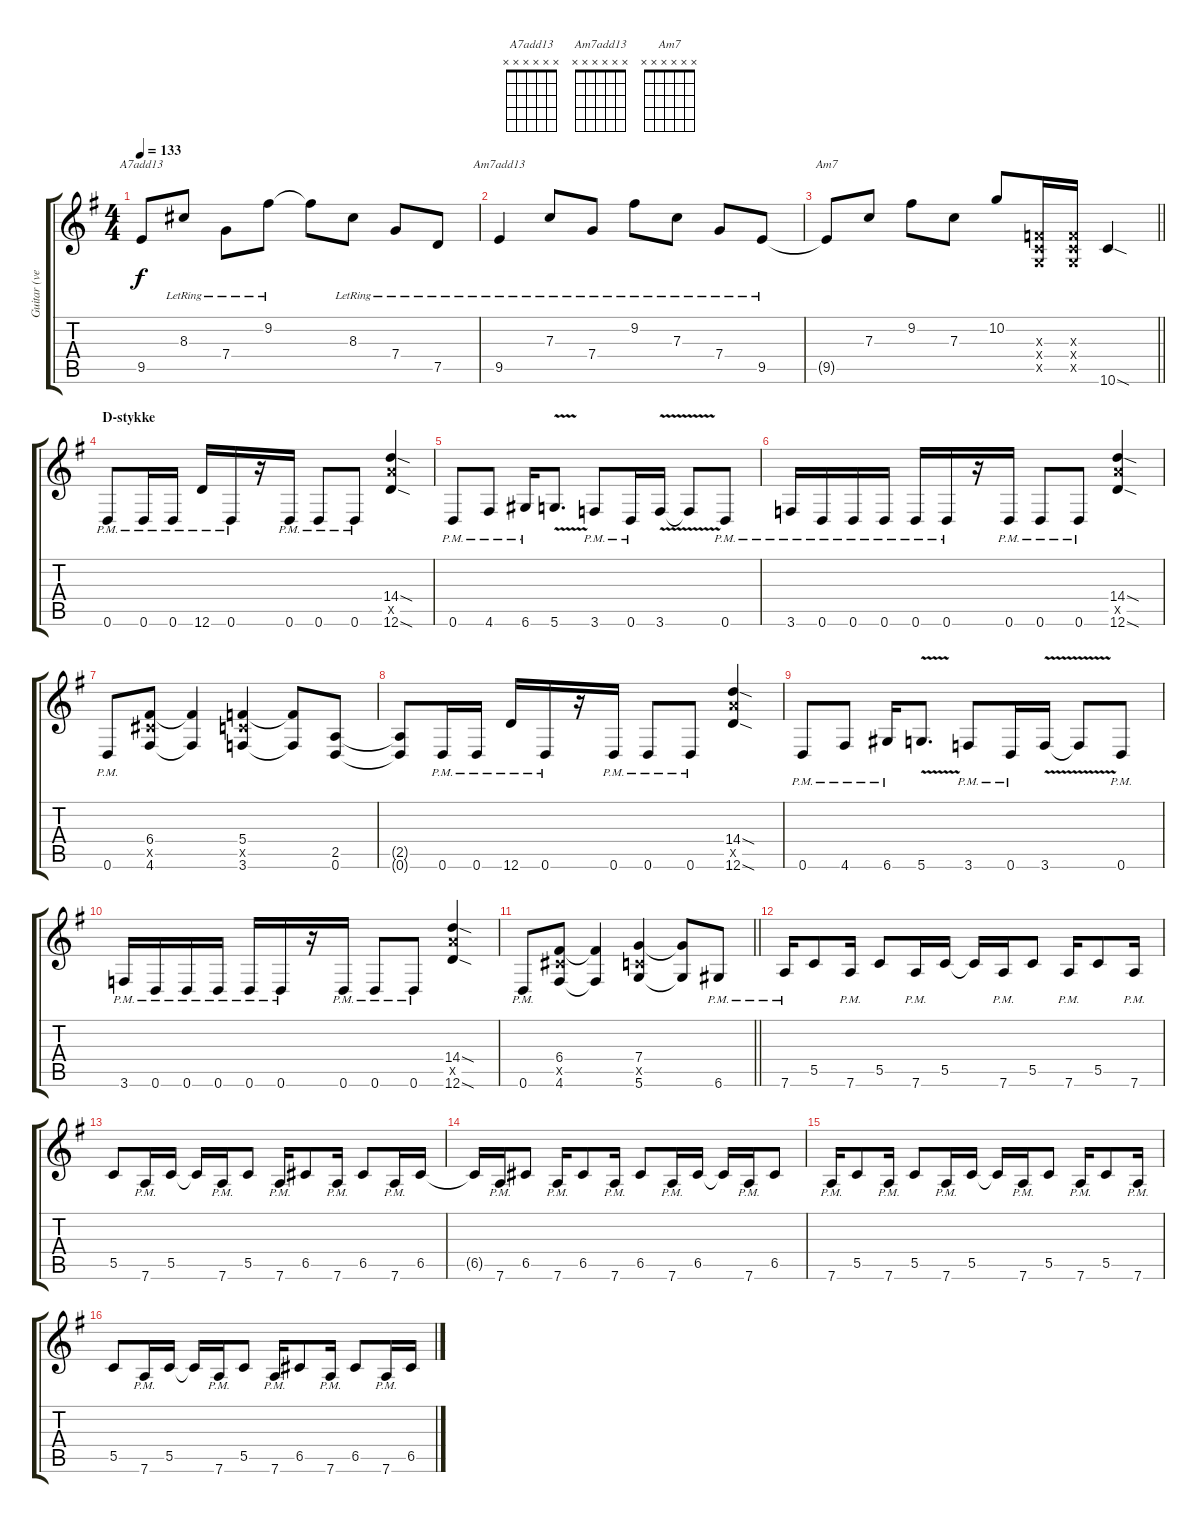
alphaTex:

\track ("Guitar (venstre)" "Guitar (ve") {instrument overdrivenguitar}
\staff {score tabs}
\tuning (D4 A3 F3 C3 G2 D2) {hide}
\chord ("A7add13" x x x x x x)
\chord ("Am7add13" x x x x x x)
\chord ("Am7" x x x x x x)
\ts (4 4)
\tempo 133
\clef g2
\ks eminor
9.5{t}.8{ch "A7add13" dy f} 8.3{lr}.8 7.4{lr}.8 9.2{lr}.8 9.2{t}.8 8.3{lr}.8 7.4{lr}.8 7.5{lr}.8 |
9.5{lr}.4{ch "Am7add13"} 7.3{lr}.8 7.4{lr}.8 9.2{lr}.8 7.3{lr}.8 7.4{lr}.8 9.5{lr}.8{instrument overdrivenguitar} |
\barLineRight lightlight
9.5{t}.8{ch "Am7"} 7.3.8 9.2.8 7.3.8 10.2.8 (0.3{x} 0.4{x} 0.5{x}).16 (0.3{x} 0.4{x} 0.5{x}).16 10.6{sod}.4 |
\section ("" "D-stykke")
0.6{pm}.8 0.6{pm}.16 0.6{pm}.16 12.6{pm}.16 0.6{pm}.16 r.16 0.6{pm}.16 0.6{pm}.8 0.6{pm}.8 (14.4{sod} 14.5{x} 12.6{sod}).4 |
0.6{pm}.8 4.6{pm}.8 6.6{pm}.16 5.6{v}.8{d} 3.6{pm}.8 0.6{pm}.16 3.6{v}.16 3.6{t}.8 0.6{pm}.8 |
3.6{pm}.16 0.6{pm}.16 0.6{pm}.16 0.6{pm}.16 0.6{pm}.16 0.6{pm}.16 r.16 0.6{pm}.16 0.6{pm}.8 0.6{pm}.8 (14.4{sod} 14.5{x} 12.6{sod}).4 |
0.6{pm}.8 (6.4 6.5{x} 4.6).8 (6.4{t} 4.6{t}).4 (5.4 5.5{x} 3.6).4 (5.4{t} 3.6{t}).8 (2.5 0.6).8 |
(2.5{t} 0.6{t}).8 0.6{pm}.16 0.6{pm}.16 12.6{pm}.16 0.6{pm}.16 r.16 0.6{pm}.16 0.6{pm}.8 0.6{pm}.8 (14.4{sod} 14.5{x} 12.6{sod}).4 |
0.6{pm}.8 4.6{pm}.8 6.6{pm}.16 5.6{v}.8{d} 3.6{pm}.8 0.6{pm}.16 3.6{v}.16 3.6{t}.8 0.6{pm}.8 |
3.6{pm}.16 0.6{pm}.16 0.6{pm}.16 0.6{pm}.16 0.6{pm}.16 0.6{pm}.16 r.16 0.6{pm}.16 0.6{pm}.8 0.6{pm}.8 (14.4{sod} 14.5{x} 12.6{sod}).4 |
\barLineRight lightlight
0.6{pm}.8 (6.4 6.5{x} 4.6).8 (6.4{t} 4.6{t}).4 (7.4 5.5{x} 5.6).4 (7.4{t} 5.6{t}).8 6.6{pm}.8 |
7.6{pm}.16 5.5.8 7.6{pm}.16 5.5.8 7.6{pm}.16 5.5.16 5.5{t}.16 7.6{pm}.16 5.5.8 7.6{pm}.16 5.5.8 7.6{pm}.16 |
5.5.8 7.6{pm}.16 5.5.16 5.5{t}.16 7.6{pm}.16 5.5.8 7.6{pm}.16 6.5.8 7.6{pm}.16 6.5.8 7.6{pm}.16 6.5.16 |
6.5{t}.16 7.6{pm}.16 6.5.8 7.6{pm}.16 6.5.8 7.6{pm}.16 6.5.8 7.6{pm}.16 6.5.16 6.5{t}.16 7.6{pm}.16 6.5.8 |
7.6{pm}.16 5.5.8 7.6{pm}.16 5.5.8 7.6{pm}.16 5.5.16 5.5{t}.16 7.6{pm}.16 5.5.8 7.6{pm}.16 5.5.8 7.6{pm}.16 |
5.5.8 7.6{pm}.16 5.5.16 5.5{t}.16 7.6{pm}.16 5.5.8 7.6{pm}.16 6.5.8 7.6{pm}.16 6.5.8 7.6{pm}.16 6.5.16
